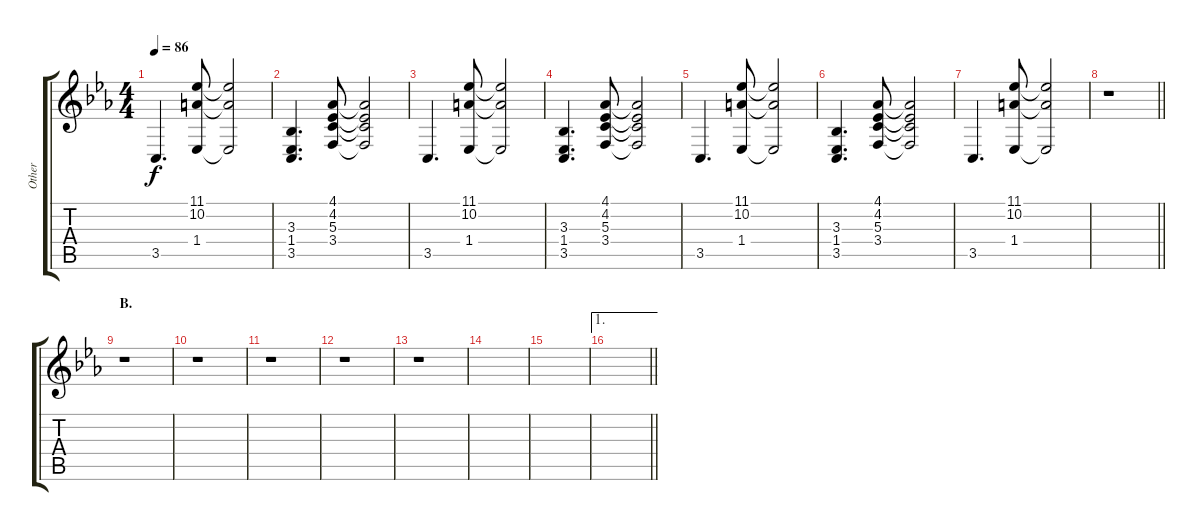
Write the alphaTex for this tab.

\track ("Other" "Other") {instrument electricpiano2}
\staff {score tabs}
\tuning (E4 B3 G3 D3 A2 E2) {hide}
\ts (4 4)
\tempo 86
\clef g2
\ks eb
3.5.4{d dy f} (11.1 10.2 1.4).8 (11.1{t} 10.2{t} 1.4{t}).2 |
(3.3 1.4 3.5).4{d} (4.1 4.2 5.3 3.4).8 (4.1{t} 4.2{t} 5.3{t} 3.4{t}).2 |
3.5.4{d} (11.1 10.2 1.4).8 (11.1{t} 10.2{t} 1.4{t}).2 |
(3.3 1.4 3.5).4{d} (4.1 4.2 5.3 3.4).8 (4.1{t} 4.2{t} 5.3{t} 3.4{t}).2 |
3.5.4{d} (11.1 10.2 1.4).8 (11.1{t} 10.2{t} 1.4{t}).2 |
(3.3 1.4 3.5).4{d} (4.1 4.2 5.3 3.4).8 (4.1{t} 4.2{t} 5.3{t} 3.4{t}).2 |
3.5.4{d} (11.1 10.2 1.4).8 (11.1{t} 10.2{t} 1.4{t}).2 |
\barLineRight lightlight
r.1 |
\section ("" "B.")
r.1 |
r.1 |
r.1 |
r.1 |
r.1 |
|
|
\ae 1
\barLineRight lightlight
